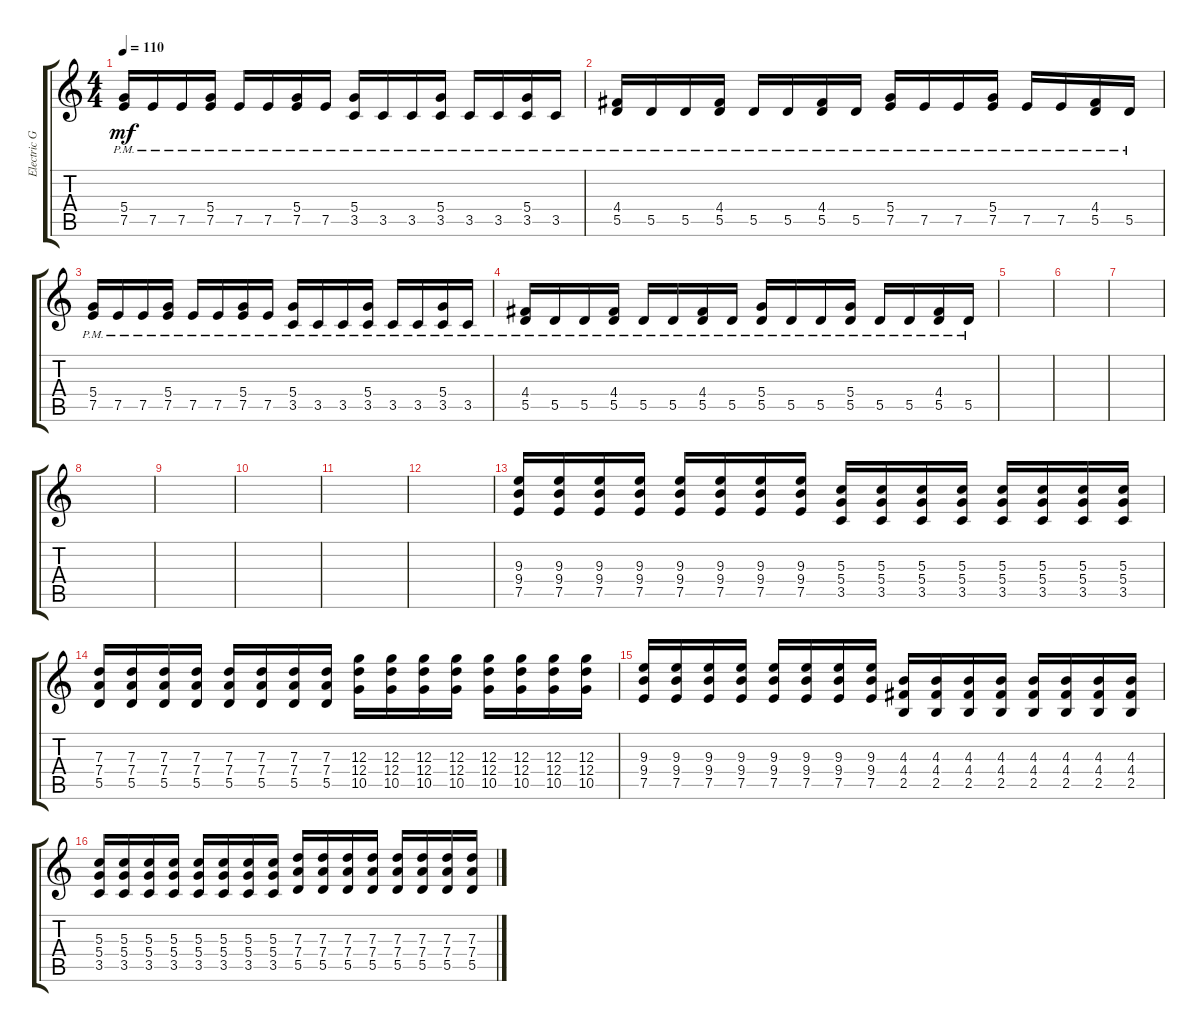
\track ("Electric Guitar (Drive)" "Electric G") {instrument overdrivenguitar}
\staff {score tabs}
\tuning (E4 B3 G3 D3 A2 E2) {hide}
\ts (4 4)
\tempo 110
\clef g2
\ks c
(5.4{pm} 7.5).16{dy mf} 7.5{pm}.16 7.5{pm}.16 (5.4{pm} 7.5{pm}).16 7.5{pm}.16 7.5{pm}.16 (5.4{pm} 7.5{pm}).16 7.5{pm}.16 (5.4{pm} 3.5{pm}).16 3.5{pm}.16 3.5{pm}.16 (5.4{pm} 3.5{pm}).16 3.5{pm}.16 3.5{pm}.16 (5.4{pm} 3.5{pm}).16 3.5{pm}.16 |
(4.4{pm} 5.5{pm}).16 5.5{pm}.16 5.5{pm}.16 (4.4{pm} 5.5{pm}).16 5.5{pm}.16 5.5{pm}.16 (4.4{pm} 5.5{pm}).16 5.5{pm}.16 (5.4{pm} 7.5{pm}).16 7.5{pm}.16 7.5{pm}.16 (5.4 7.5{pm}).16 7.5{pm}.16 7.5{pm}.16 (4.4{pm} 5.5{pm}).16 5.5{pm}.16 |
(5.4{pm} 7.5{pm}).16 7.5{pm}.16 7.5{pm}.16 (5.4 7.5{pm}).16 7.5{pm}.16 7.5{pm}.16 (5.4 7.5{pm}).16 7.5{pm}.16 (5.4{pm} 3.5{pm}).16 3.5{pm}.16 3.5{pm}.16 (5.4{pm} 3.5{pm}).16 3.5{pm}.16 3.5{pm}.16 (5.4{pm} 3.5{pm}).16 3.5{pm}.16 |
(4.4{pm} 5.5{pm}).16 5.5{pm}.16 5.5{pm}.16 (4.4{pm} 5.5{pm}).16 5.5{pm}.16 5.5{pm}.16 (4.4{pm} 5.5{pm}).16 5.5{pm}.16 (5.4{pm} 5.5{pm}).16 5.5{pm}.16 5.5{pm}.16 (5.4{pm} 5.5{pm}).16 5.5{pm}.16 5.5{pm}.16 (4.4{pm} 5.5{pm}).16 5.5{pm}.16 |
|
|
|
|
|
|
|
|
(9.3 9.4 7.5).16 (9.3 9.4 7.5).16 (9.3 9.4 7.5).16 (9.3 9.4 7.5).16 (9.3 9.4 7.5).16 (9.3 9.4 7.5).16 (9.3 9.4 7.5).16 (9.3 9.4 7.5).16 (5.3 5.4 3.5).16 (5.3 5.4 3.5).16 (5.3 5.4 3.5).16 (5.3 5.4 3.5).16 (5.3 5.4 3.5).16 (5.3 5.4 3.5).16 (5.3 5.4 3.5).16 (5.3 5.4 3.5).16 |
(7.3 7.4 5.5).16 (7.3 7.4 5.5).16 (7.3 7.4 5.5).16 (7.3 7.4 5.5).16 (7.3 7.4 5.5).16 (7.3 7.4 5.5).16 (7.3 7.4 5.5).16 (7.3 7.4 5.5).16 (12.3 12.4 10.5).16 (12.3 12.4 10.5).16 (12.3 12.4 10.5).16 (12.3 12.4 10.5).16 (12.3 12.4 10.5).16 (12.3 12.4 10.5).16 (12.3 12.4 10.5).16 (12.3 12.4 10.5).16 |
(9.3 9.4 7.5).16 (9.3 9.4 7.5).16 (9.3 9.4 7.5).16 (9.3 9.4 7.5).16 (9.3 9.4 7.5).16 (9.3 9.4 7.5).16 (9.3 9.4 7.5).16 (9.3 9.4 7.5).16 (4.3 4.4 2.5).16 (4.3 4.4 2.5).16 (4.3 4.4 2.5).16 (4.3 4.4 2.5).16 (4.3 4.4 2.5).16 (4.3 4.4 2.5).16 (4.3 4.4 2.5).16 (4.3 4.4 2.5).16 |
(5.3 5.4 3.5).16 (5.3 5.4 3.5).16 (5.3 5.4 3.5).16 (5.3 5.4 3.5).16 (5.3 5.4 3.5).16 (5.3 5.4 3.5).16 (5.3 5.4 3.5).16 (5.3 5.4 3.5).16 (7.3 7.4 5.5).16 (7.3 7.4 5.5).16 (7.3 7.4 5.5).16 (7.3 7.4 5.5).16 (7.3 7.4 5.5).16 (7.3 7.4 5.5).16 (7.3 7.4 5.5).16 (7.3 7.4 5.5).16
